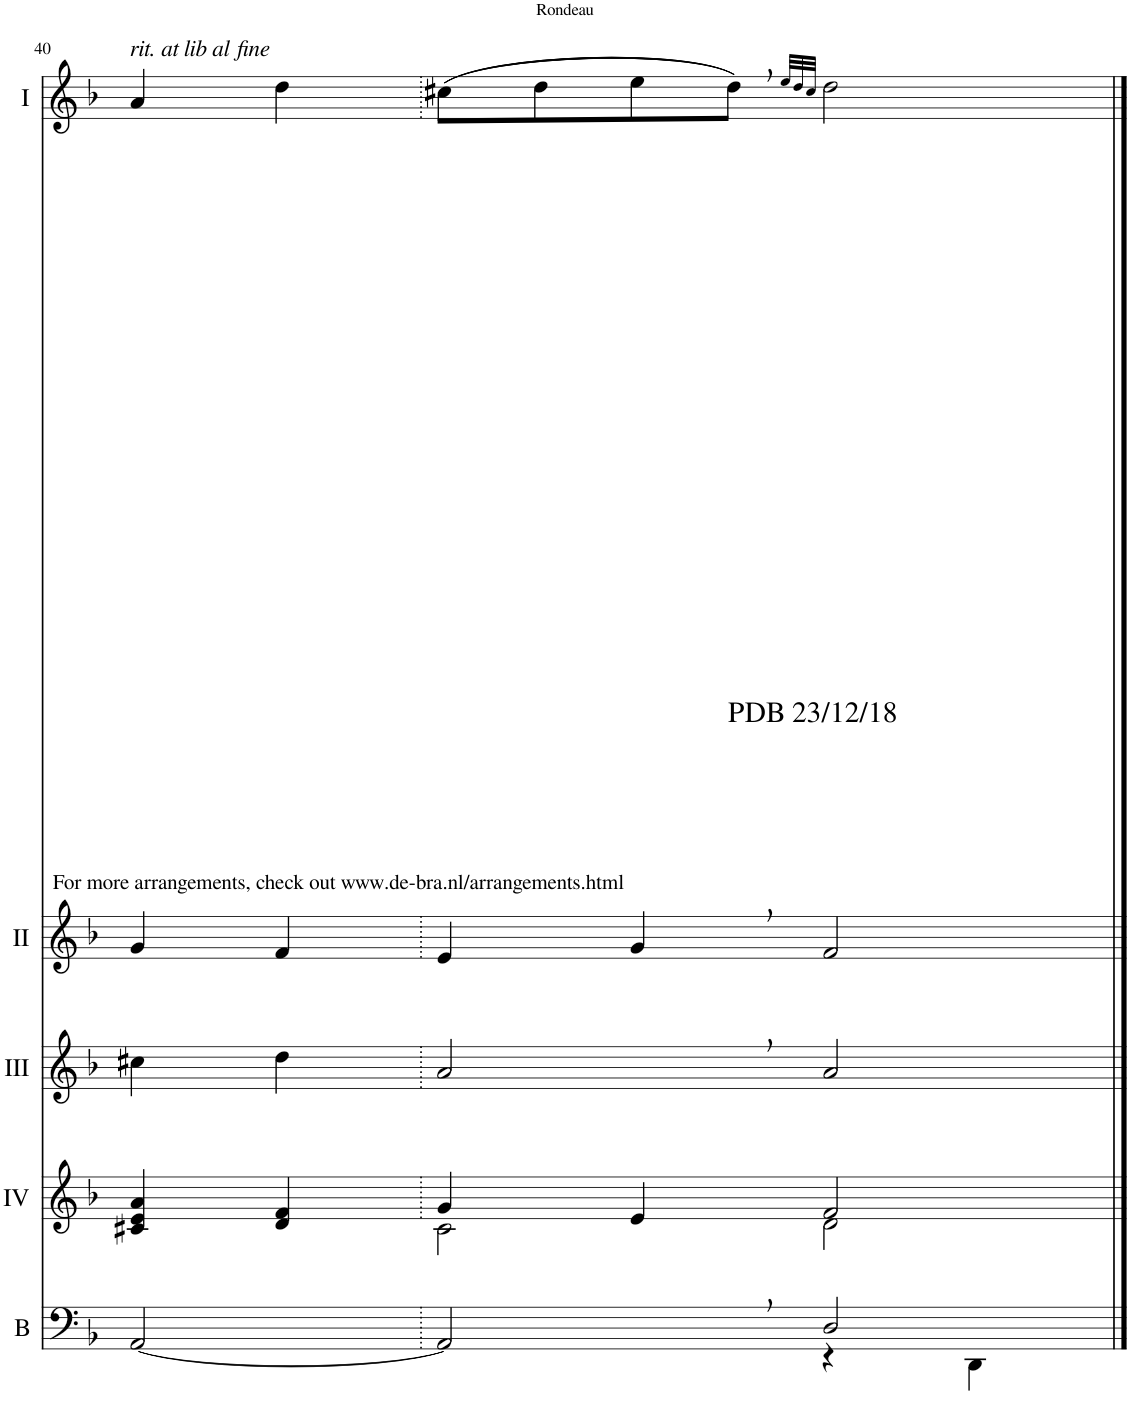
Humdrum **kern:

**kern	**kern	**kern	**kern	**kern
*part5	*part4	*part3	*part2	*part1
*staff5	*staff4	*staff3	*staff2	*staff1
*I"Bass	*I"Acc. 4	*I"Acc. 3	*I"Acc. 2	*I"Acc. 1
*I'B	*	*	*	*
!!LO:PB:g=z
*clefF4	*clefG2	*clefG2	*clefG2	*clefG2
*Trd7c12	*	*Trd7c12	*	*
*k[b-]	*k[b-]	*k[b-]	*k[b-]	*k[b-]
*M3/2	*M3/2	*M3/2	*M3/2	*M3/2
=40.	=40.	=40	=40	=40
*^	*^	*	*	*
!	!	!	!	!	!	!LO:TX:a:i:t=rit. at lib al fine
[2AA/	1ryy	4c#X/ 4e/ 4a/	2ryy	4cc#X\	4g/	4a/
.	.	4d/ 4f/	.	4dd\	4f/	4dd\
2AA,/]	.	4g/	2c#\	2a,/	4e/	((8cc#X\L
.	.	.	.	.	.	8dd\
.	.	4e/	.	.	4g,/	8ee\
.	.	.	.	.	.	8dd,\J))
.	.	.	.	.	.	32qee/LLL
.	.	.	.	.	.	32qdd/
.	.	.	.	.	.	32qcc#/JJJ
!	!	!	!	!	!	!LO:TX:b:t=For more arrangements, check out www.de-bra.nl/arrangements.html
!	!	!	!	!	!	!LO:TX:b:t=PDB 23/12/18
2D/	4r	2f/	2d\	2a/	2f/	2dd\
.	4DD\	.	.	.	.	.
*v	*v	*	*	*	*	*
*	*v	*v	*	*	*
==	==	==	==	==
*-	*-	*-	*-	*-
